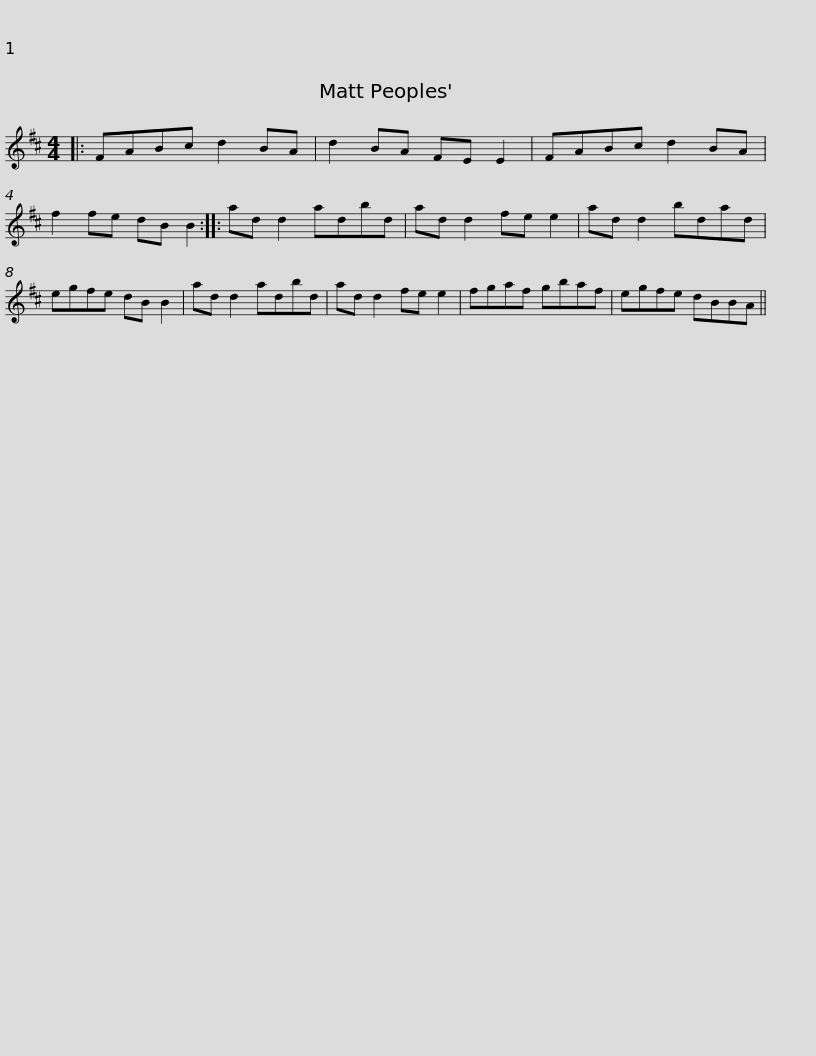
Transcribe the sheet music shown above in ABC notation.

X:1
L:1/8
M:4/4
I:linebreak $
K:D
V:1 treble
V:1
|: FABc d2 BA | d2 BA FE E2 | FABc d2 BA | f2 fe dB B2 :: ad d2 adbd | %5
 ad d2 fe e2 |$ ad d2 bdad | egfe dB B2 | ad d2 adbd | ad d2 fe e2 | %10
 fgaf gbaf | egfe dBBA || %12
